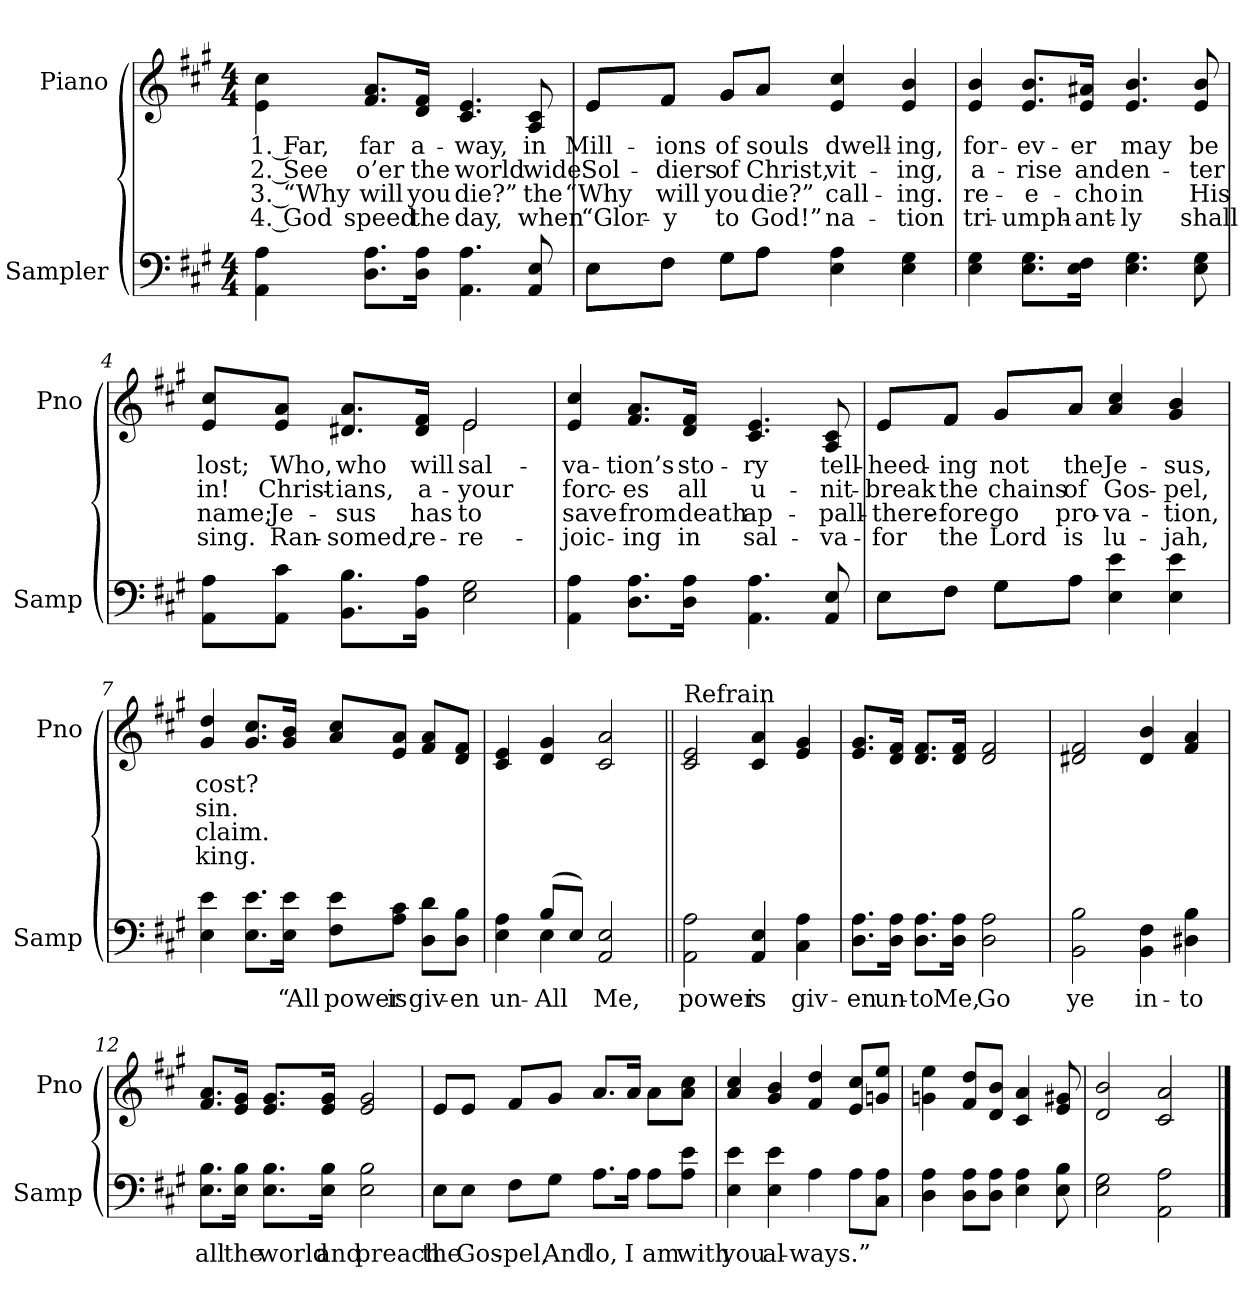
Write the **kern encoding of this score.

**kern	**text	**kern	**text	**text	**text	**text
*part2	*part2	*part1	*part1	*part1	*part1	*part1
*staff2	*staff2	*staff1	*staff1	*staff1	*staff1	*staff1
*I"Sampler	*	*I"Piano	*	*	*	*
*I'Samp	*	*I'Pno	*	*	*	*
*clefF4	*	*clefG2	*	*	*	*
*k[f#c#g#]	*	*k[f#c#g#]	*	*	*	*
*A:	*	*A:	*	*	*	*
*M4/4	*	*M4/4	*	*	*	*
=1	=1	=1	=1	=1	=1	=1
4AA\ 4A\	.	4e\ 4cc#\	1. Far,	2. See	3. “Why	4. God
8.D\ 8.A\L	.	8.f#/ 8.a/L	far	o’er	will	speed
16D\ 16A\Jk	.	16d/ 16f#/Jk	a-	the	you	the
4.AA\ 4.A\	.	4.c#/ 4.e/	-way,	world	die?”	day,
8AA/ 8E/	.	8A/ 8c#/	in	wide	the	when
=2	=2	=2	=2	=2	=2	=2
*^	*	*^	*	*	*	*
8E\L	8E\L	.	8e/L	8e/L	Mill-	Sol-	“Why	“Glor-
8F#\J	8F#\J	.	8f#/J	8f#/J	-ions	-diers	will	-y
8G#\L	8G#\L	.	8g#/L	8g#/L	of	of	you	to
8A\J	8A\J	.	8a/J	8a/J	souls	Christ,	die?”	God!”
4E\ 4A\	2ryy	.	4e/ 4cc#/	2ryy	dwell-	-vit-	call-	na-
4E\ 4G#\	.	.	4e/ 4b/	.	-ing,	-ing,	-ing.	-tion
*v	*v	*	*	*	*	*	*	*
*	*	*v	*v	*	*	*	*
=3	=3	=3	=3	=3	=3	=3
4E\ 4G#\	.	4e/ 4b/	for-	a-	re-	tri-
8.E\ 8.G#\L	.	8.e/ 8.b/L	-ev-	-rise	-e-	-umph-
16E\ 16F#\Jk	.	16e/ 16a#X/Jk	-er	and	-cho	-ant-
4.E\ 4.G#\	.	4.e/ 4.b/	may	en-	in	-ly
8E\ 8G#\	.	8e/ 8b/	be	-ter	His	shall
=4	=4	=4	=4	=4	=4	=4
*	*	*^	*	*	*	*
8AA\ 8A\L	.	8e/ 8cc#/L	2ryy	lost;	in!	name;	sing.
8AA\ 8c#\J	.	8e/ 8a/J	.	Who,	Christ-	Je-	Ran-
8.BB\ 8.B\L	.	8.d#X/ 8.a/L	.	who	-ians,	-sus	-somed,
16BB\ 16A\Jk	.	16d#/ 16f#/Jk	.	will	a-	has	re-
2E\ 2G#\	.	2e/	2e	sal-	your	to	re-
*	*	*v	*v	*	*	*	*
=5	=5	=5	=5	=5	=5	=5
4AA\ 4A\	.	4e/ 4cc#/	-va-	forc-	save	-joic-
8.D\ 8.A\L	.	8.f#/ 8.a/L	-tion’s	-es	from	-ing
16D\ 16A\Jk	.	16d/ 16f#/Jk	sto-	all	death	in
4.AA\ 4.A\	.	4.c#/ 4.e/	-ry	u-	ap-	sal-
8AA/ 8E/	.	8A/ 8c#/	tell-	-nit-	-pall-	-va-
=6	=6	=6	=6	=6	=6	=6
*^	*	*^	*	*	*	*
8E\L	8E\L	.	8e/L	8e/L	heed-	break	there-	for
8F#\J	8F#\J	.	8f#/J	8f#/J	-ing	the	-fore	the
8G#\L	8G#\L	.	8g#/L	8g#/L	not	chains	go	Lord
8A\J	8A\J	.	8a/J	8a/J	the	of	pro-	is
4E\ 4e\	2ryy	.	4a/ 4cc#/	2ryy	Je-	Gos-	-va-	-lu-
4E\ 4e\	.	.	4g#/ 4b/	.	-sus,	-pel,	-tion,	-jah,
*v	*v	*	*	*	*	*	*	*
*	*	*v	*v	*	*	*	*
=7	=7	=7	=7	=7	=7	=7
4E\ 4e\	.	4g#/ 4dd/	cost?	sin.	-claim.	king.
8.E\ 8.e\L	.	8.g#/ 8.cc#/L	.	.	.	.
16E\ 16e\Jk	“All	16g#/ 16b/Jk	.	.	.	.
8F#\ 8e\L	power	8a/ 8cc#/L	.	.	.	.
8A\ 8c#\J	is	8e/ 8a/J	.	.	.	.
8D\ 8d\L	giv-	8f#/ 8a/L	.	.	.	.
8D\ 8B\J	-en	8d/ 8f#/J	.	.	.	.
=8	=8	=8	=8	=8	=8	=8
*^	*	*	*	*	*	*
4E\ 4A\	4ryy	un-	4c#/ 4e/	.	.	.	.
(8B/L	4E	All	4d/ 4g#/	.	.	.	.
8E/J)	.	.	.	.	.	.	.
2AA/ 2E/	2ryy	Me,	2c#/ 2a/	.	.	.	.
=9||	=9||	=9||	=9||	=9||	=9||	=9||	=9||
!	!	!	!LO:TX:t=Refrain	!	!	!	!
*v	*v	*	*	*	*	*	*
2AA\ 2A\	power	2c#/ 2e/	.	.	.	.
4AA/ 4E/	is	4c#/ 4a/	.	.	.	.
4C# 4A	giv-	4e/ 4g#/	.	.	.	.
=10	=10	=10	=10	=10	=10	=10
8.D\ 8.A\L	-en	8.e/ 8.g#/L	.	.	.	.
16D\ 16A\Jk	un-	16d/ 16f#/Jk	.	.	.	.
8.D\ 8.A\L	-to	8.d/ 8.f#/L	.	.	.	.
16D\ 16A\Jk	Me,	16d/ 16f#/Jk	.	.	.	.
2D 2A	Go	2d/ 2f#/	.	.	.	.
=11	=11	=11	=11	=11	=11	=11
2BB\ 2B\	ye	2d#X/ 2f#/	.	.	.	.
4BB\ 4F#\	in-	4d#/ 4b/	.	.	.	.
4D#X\ 4B\	-to	4f#/ 4a/	.	.	.	.
=12	=12	=12	=12	=12	=12	=12
8.E\ 8.B\L	all	8.f#/ 8.a/L	.	.	.	.
16E\ 16B\Jk	the	16e/ 16g#/Jk	.	.	.	.
8.E\ 8.B\L	world	8.e/ 8.g#/L	.	.	.	.
16E\ 16B\Jk	and	16e/ 16g#/Jk	.	.	.	.
2E\ 2B\	preach	2e/ 2g#/	.	.	.	.
=13	=13	=13	=13	=13	=13	=13
8E\L	the	8e/L	.	.	.	.
8E\J	Gos-	8e/J	.	.	.	.
8F#\L	-pel,	8f#/L	.	.	.	.
8G#\J	And	8g#/J	.	.	.	.
8.A\L	lo,	8.a/L	.	.	.	.
16A\Jk	I	16a/Jk	.	.	.	.
8A\L	am	8a\L	.	.	.	.
8A\ 8e\J	with	8a\ 8cc#\J	.	.	.	.
=14	=14	=14	=14	=14	=14	=14
4E\ 4e\	you	4a/ 4cc#/	.	.	.	.
4E\ 4e\	al-	4g#/ 4b/	.	.	.	.
4A\	-ways.”	4f#/ 4dd/	.	.	.	.
8A\L	.	8e/ 8cc#/L	.	.	.	.
8C#\ 8A\J	.	8gn/ 8ee/J	.	.	.	.
=15	=15	=15	=15	=15	=15	=15
4D\ 4A\	.	4gn\ 4ee\	.	.	.	.
8D\ 8A\L	.	8f#/ 8dd/L	.	.	.	.
8D\ 8A\J	.	8d/ 8b/J	.	.	.	.
4E\ 4A\	.	4c#/ 4a/	.	.	.	.
8E\ 8B\	.	8e/ 8g#X/	.	.	.	.
=16	=16	=16	=16	=16	=16	=16
2E\ 2G#\	.	2d/ 2b/	.	.	.	.
2AA\ 2A\	.	2c#/ 2a/	.	.	.	.
==	==	==	==	==	==	==
*-	*-	*-	*-	*-	*-	*-
